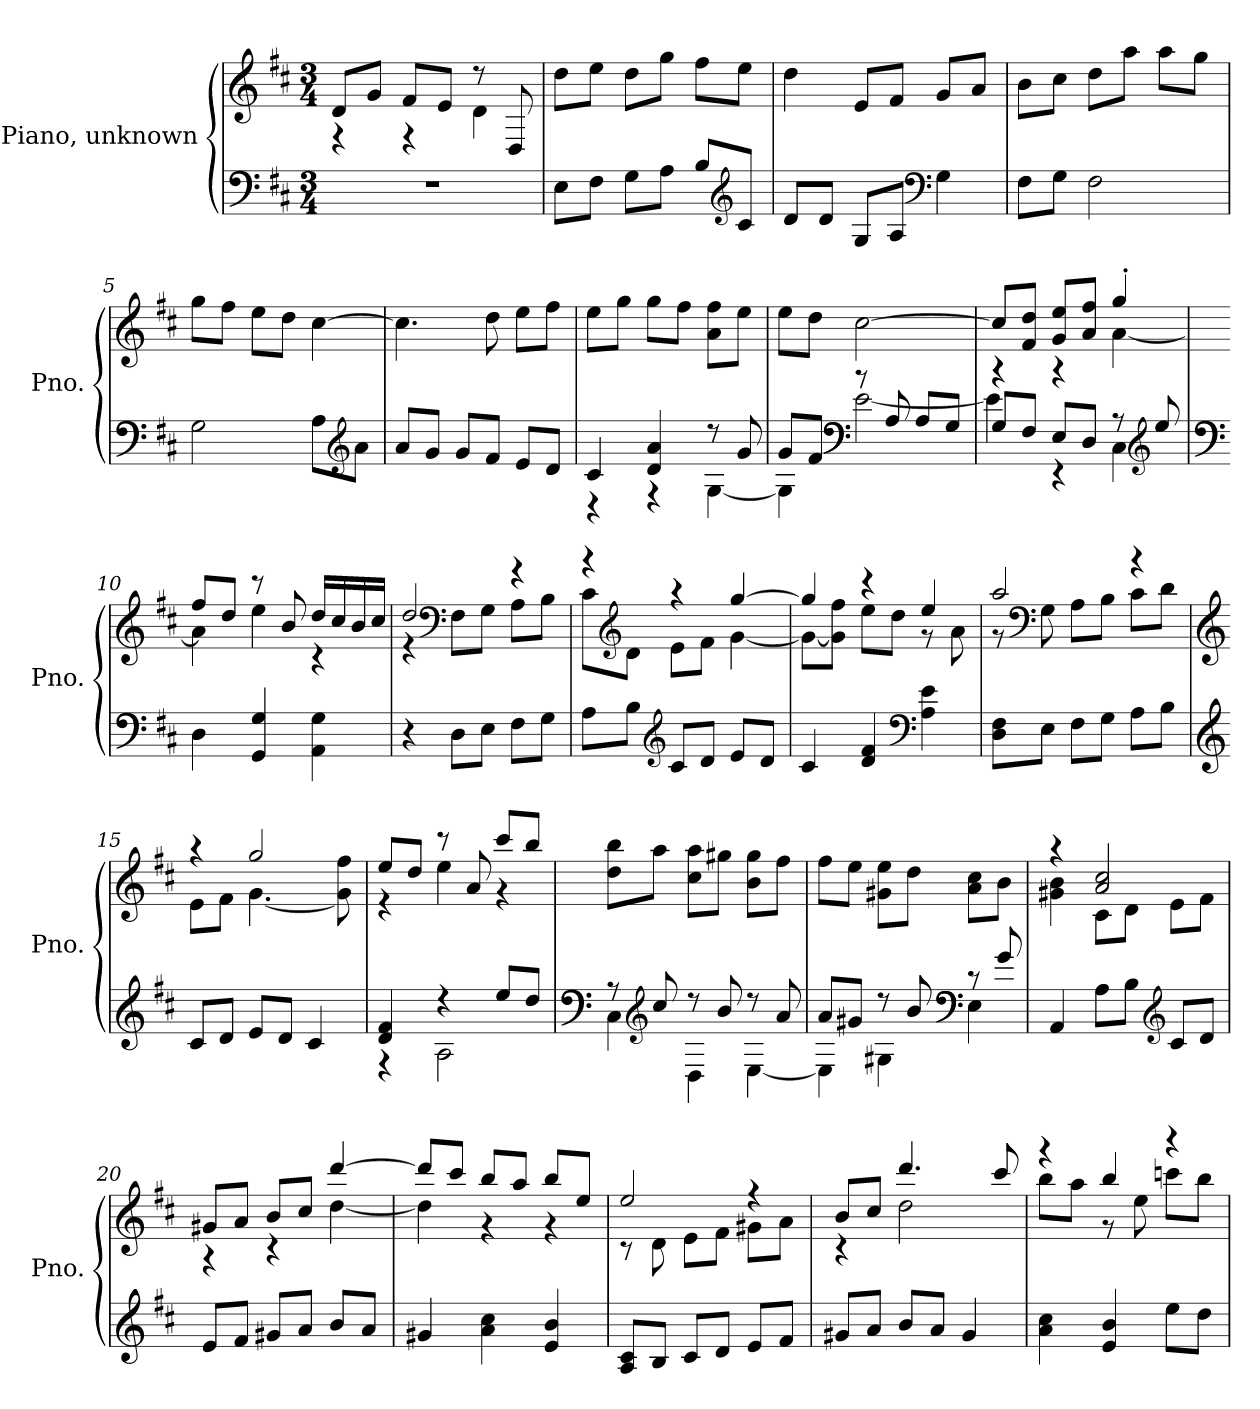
**kern	**kern
*part1	*part1
*staff2	*staff1
*I"Piano, unknown	*
*I'Pno.	*
*clefF4	*clefG2
*k[f#c#]	*k[f#c#]
*M3/4	*M3/4
*MM145	*MM145
=1	=1
*	*^
2.r	8d/L	4r
.	8g/J	.
.	8f#/L	4r
.	8e/J	.
.	8r	4d\
.	8D/	.
*	*v	*v
=2	=2
8E\L	8dd\L
8F#\J	8ee\J
8G\L	8dd\L
8A\J	8gg\J
8B/L	8ff#\L
*clefG2	*
8c#/J	8ee\J
=3	=3
8d/L	4dd\
8d/J	.
8G/L	8e/L
8A/J	8f#/J
*clefF4	*
4G\	8g/L
.	8a/J
=4	=4
8F#\L	8b\L
8G\J	8cc#\J
2F#\	8dd\L
.	8aa\J
.	8aa\L
.	8gg\J
=5	=5
2G\	8gg\L
.	8ff#\J
.	8ee\L
.	8dd\J
8A\L	[4cc#\
*clefG2	*
8a\J	.
!!LO:LB:g=z
=6	=6
8a/L	4.cc#\]
8g/J	.
8g/L	.
8f#/J	8dd\
8e/L	8ee\L
8d/J	8ff#\J
=7	=7
*^	*
4c#/	4r	8ee\L
.	.	8gg\J
4d/ 4a/	4r	8gg\L
.	.	8ff#\J
8r	[4G\	8a\ 8ff#\L
8g/	.	8ee\J
=8	=8	=8
8g/L	4G\]	8ee\L
8f#/J	.	8dd\J
*clefF4	*	*
8r	[2e\	[2cc#\
8A/	.	.
8A/L	.	.
8G/J	.	.
=9	=9	=9
*	*	*^
8G/L	4e\]	8cc#/L]	4r
8F#/J	.	8f#/ 8dd/J	.
8E/L	4r	8g/ 8ee/L	4r
8D/J	.	8a/ 8ff#/J	.
8r	4C#\	4gg'/	[4a\
*clefG2	*	*	*
8ee/	.	.	.
*v	*v	*	*
=10	=10	=10
*clefF4	*	*
4D\	8ff#/L	4a\]
.	8dd/J	.
4GG/ 4G/	8r	4ee\
.	8b/	.
4AA\ 4G\	16dd/LL	4r
.	16cc#/	.
.	16b/	.
.	16cc#/JJ	.
!!LO:LB:g=z	!!
=11	=11	=11
4r	2dd/	4r
*	*clefF4	*
8D\L	.	8F#\L
8E\J	.	8G\J
8F#\L	4r	8A\L
8G\J	.	8B\J
=12	=12	=12
8A\L	4r	8c#\L
*	*clefG2	*
8B\J	.	8d\J
*clefG2	*	*
8c#/L	4r	8e\L
8d/J	.	8f#\J
8e/L	[4gg/	[4g\
8d/J	.	.
=13	=13	=13
4c#/	4gg/]	8g\L_
.	.	8g\] 8ff#\J
4d/ 4f#/	4r	8ee\L
.	.	8dd\J
*clefF4	*	*
4A\ 4e\	4ee/	8r
.	.	8a\
=14	=14	=14
8D\ 8F#\L	2aa/	8r
*	*clefF4	*
8E\J	.	8G\
8F#\L	.	8A\L
8G\J	.	8B\J
8A\L	4r	8c#\L
8B\J	.	8d\J
=15	=15	=15
*clefG2	*clefG2	*
8c#/L	4r	8e\L
8d/J	.	8f#\J
8e/L	2gg/	[4.g\
8d/J	.	.
4c#/	.	.
.	.	8g\] 8ff#\
!!LO:LB:g=z	!!
=16	=16	=16
*^	*	*
4d/ 4f#/	4r	8ee/L	4r
.	.	8dd/J	.
4r	2A\	8r	4ee\
.	.	8a/	.
8ee/L	.	8ccc#/L	4r
8dd/J	.	8bb/J	.
*	*	*v	*v
=17	=17	=17
*clefF4	*	*
8r	4C#\	8dd\ 8bb\L
*clefG2	*	*
8cc#/	.	8aa\J
8r	4D\	8cc#\ 8aa\L
8b/	.	8gg#X\J
8r	[4E\	8b\ 8gg#\L
8a/	.	8ff#\J
=18	=18	=18
8a/L	4E\]	8ff#\L
8g#X/J	.	8ee\J
8r	4G#X\	8g#X\ 8ee\L
8b/	.	8dd\J
*clefF4	*	*
8r	4E\	8a\ 8cc#\L
8g#/	.	8b\J
*v	*v	*
=19	=19
*	*^
4AA/	4r	4g#X\ 4b\
8A\L	2a/ 2cc#/	8c#\L
8B\J	.	8d\J
*clefG2	*	*
8c#/L	.	8e\L
8d/J	.	8f#\J
!!LO:LB:g=z	!!
=20	=20	=20
8e/L	8g#X/L	4r
8f#/J	8a/J	.
8g#X/L	8b/L	4r
8a/J	8cc#/J	.
8b/L	[4ddd/	[4dd\
8a/J	.	.
=21	=21	=21
4g#X/	8ddd/L]	4dd\]
.	8ccc#/J	.
4a\ 4cc#\	8bb/L	4r
.	8aa/J	.
4e/ 4b/	8bb/L	4r
.	8ee/J	.
=22	=22	=22
8A/ 8c#/L	2ee/	8r
8B/J	.	8d\
8c#/L	.	8e\L
8d/J	.	8f#\J
8e/L	4r	8g#X\L
8f#/J	.	8a\J
=23	=23	=23
8g#X/L	8b/L	4r
8a/J	8cc#/J	.
8b/L	4.ddd/	2dd\
8a/J	.	.
4g#/	.	.
.	8ccc#/	.
=24	=24	=24
4a\ 4cc#\	4r	8bb\L
.	.	8aa\J
4e/ 4b/	4bb/	8r
.	.	8ee\
8ee\L	4r	8cccn\L
8dd\J	.	8bb\J
*	*v	*v
=	=
*-	*-
